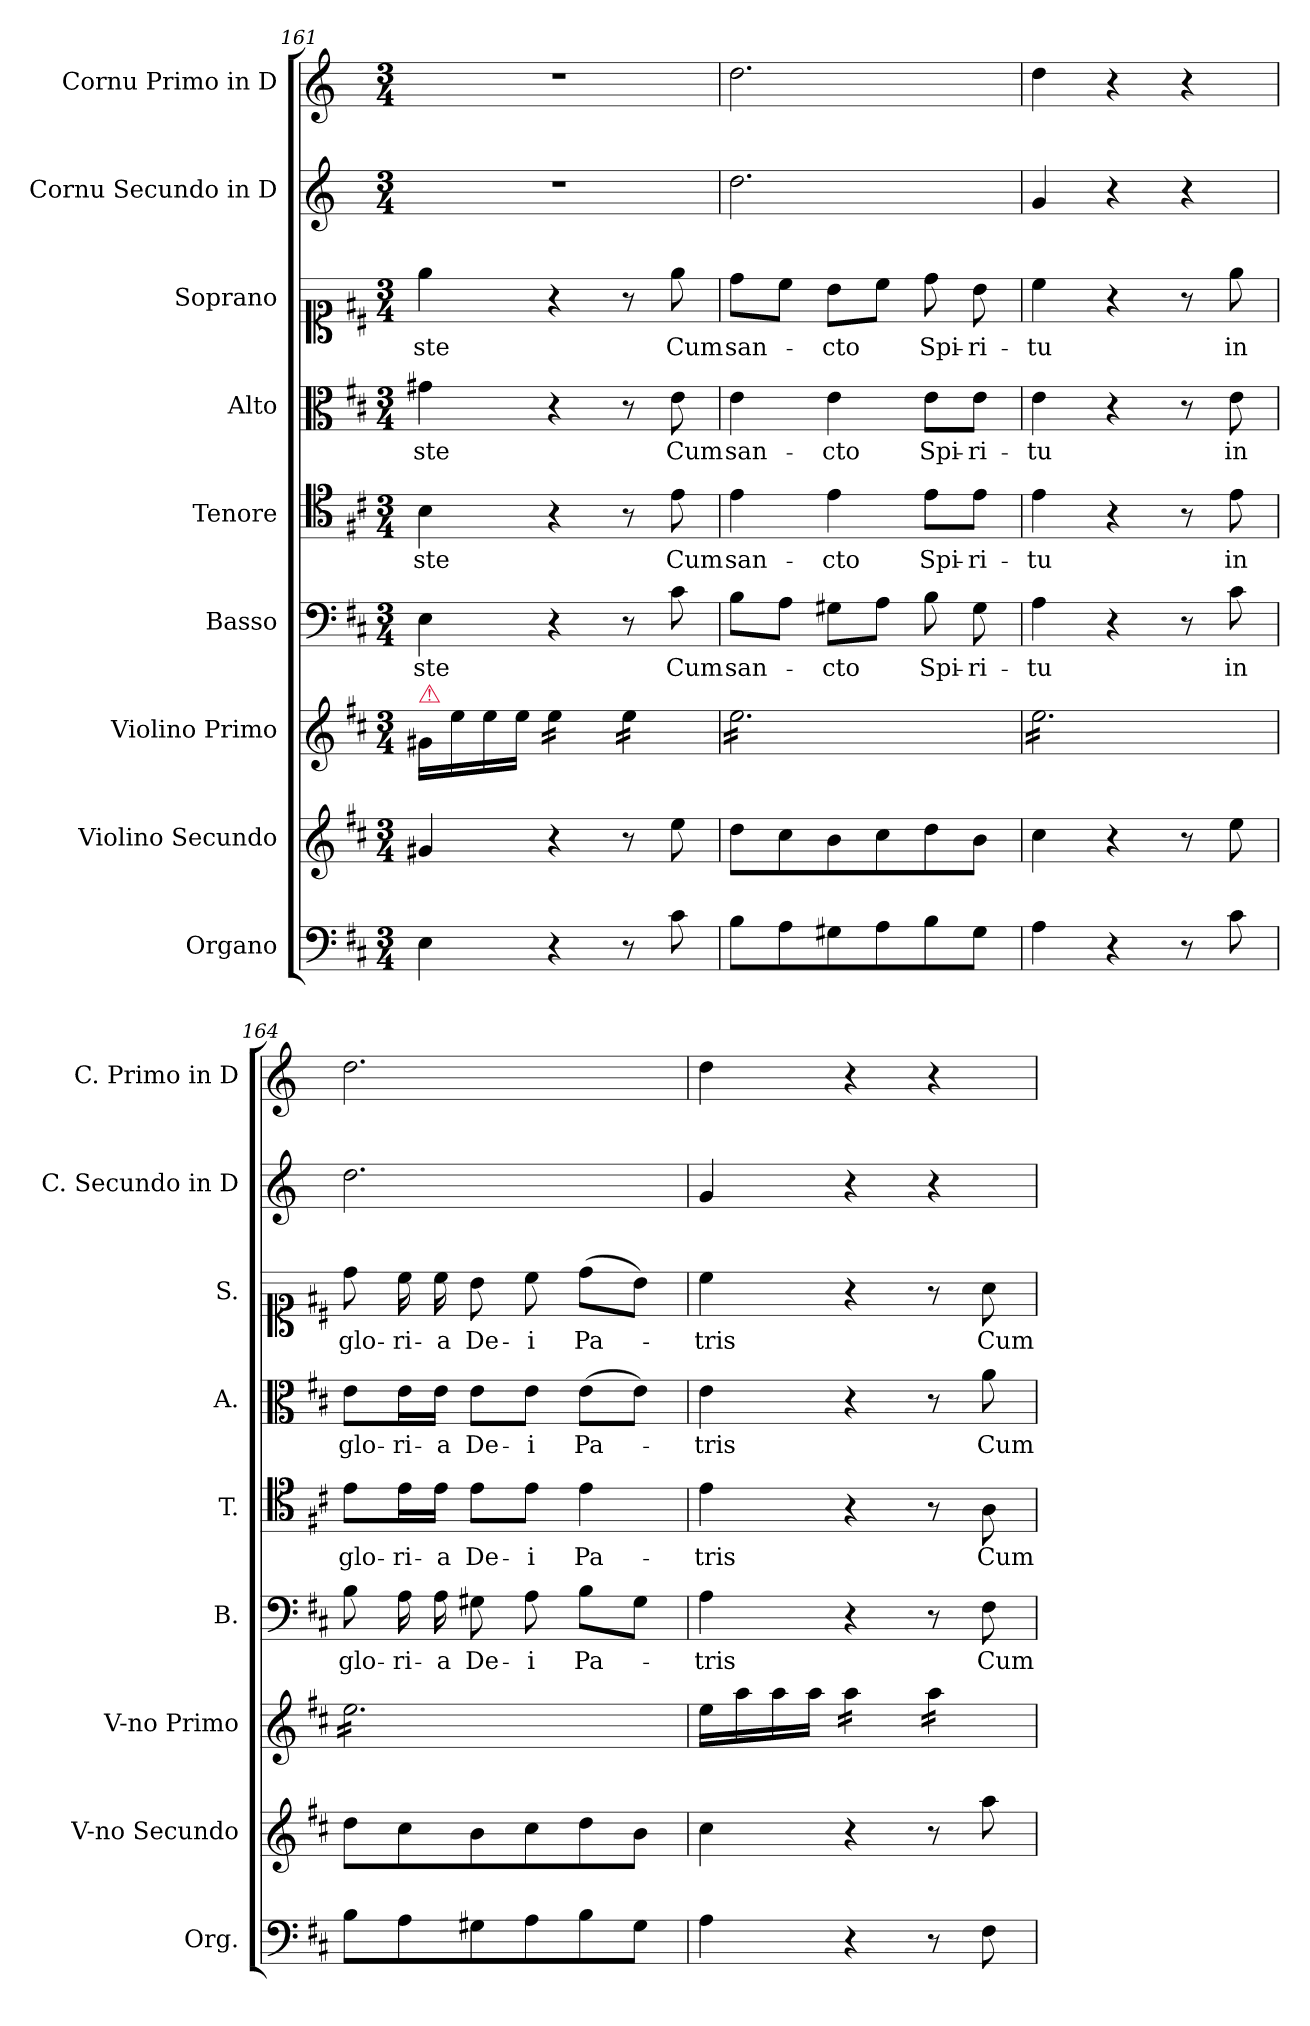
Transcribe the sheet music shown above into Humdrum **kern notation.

**kern	**kern	**kern	**kern	**text	**kern	**text	**kern	**text	**kern	**text	**kern	**kern
*part9	*part8	*part7	*part6	*part6	*part5	*part5	*part4	*part4	*part3	*part3	*part2	*part1
*staff9	*staff8	*staff7	*staff6	*staff6	*staff5	*staff5	*staff4	*staff4	*staff3	*staff3	*staff2	*staff1
*I"Organo	*I"Violino Secundo	*I"Violino Primo	*I"Basso	*	*I"Tenore	*	*I"Alto	*	*I"Soprano	*	*I"Cornu Secundo in D	*I"Cornu Primo in D
*I'Org.	*I'V-no Secundo	*I'V-no Primo	*I'B.	*	*I'T.	*	*I'A.	*	*I'S.	*	*I'C. Secundo in D	*I'C. Primo in D
*clefF4	*clefG2	*clefG2	*clefF4	*	*clefC4	*	*clefC3	*	*clefC1	*	*clefG2	*clefG2
*	*	*	*	*	*	*	*	*	*	*	*ITrd6c10	*ITrd6c10
*k[f#c#]	*k[f#c#]	*k[f#c#]	*k[f#c#]	*	*k[f#c#]	*	*k[f#c#]	*	*k[f#c#]	*	*k[f#c#]	*k[f#c#]
*M3/4	*M3/4	*M3/4	*M3/4	*	*M3/4	*	*M3/4	*	*M3/4	*	*M3/4	*M3/4
=161	=161	=161	=161	=161	=161	=161	=161	=161	=161	=161	=161	=161
!	!	!LO:TX:a:color=crimson:t=⚠	!	!	!	!	!	!	!	!	!	!
4E\	4g#X/	16g#X/LL	4E\	-ste	4B\	-ste	4g#X\	-ste	4ee\	-ste	2.r	2.r
.	.	16ee\	.	.	.	.	.	.	.	.	.	.
.	.	16ee\	.	.	.	.	.	.	.	.	.	.
.	.	16ee\JJ	.	.	.	.	.	.	.	.	.	.
*	*	*tremolo	*	*	*	*	*	*	*	*	*	*
4r	4r	16ee\LL	4r	.	4r	.	4r	.	4r	.	.	.
.	.	16ee\	.	.	.	.	.	.	.	.	.	.
.	.	16ee\	.	.	.	.	.	.	.	.	.	.
.	.	16ee\JJ	.	.	.	.	.	.	.	.	.	.
8r	8r	16ee\LL	8r	.	8r	.	8r	.	8r	.	.	.
.	.	16ee\	.	.	.	.	.	.	.	.	.	.
8c#\	8ee\	16ee\	8c#\	Cum	8e\	Cum	8e\	Cum	8ee\	Cum	.	.
.	.	16ee\JJ	.	.	.	.	.	.	.	.	.	.
=162	=162	=162	=162	=162	=162	=162	=162	=162	=162	=162	=162	=162
8B\L	8dd\L	16ee\LL	8B\L	san-	4e\	san-	4e\	san-	8dd\L	san-	2.e\	2.e\
.	.	16ee\	.	.	.	.	.	.	.	.	.	.
8A\	8cc#\	16ee\	8A\J	.	.	.	.	.	8cc#\J	.	.	.
.	.	16ee\	.	.	.	.	.	.	.	.	.	.
8G#X\	8b\	16ee\	8G#X\L	-cto	4e\	-cto	4e\	-cto	8b\L	-cto	.	.
.	.	16ee\	.	.	.	.	.	.	.	.	.	.
8A\	8cc#\	16ee\	8A\J	.	.	.	.	.	8cc#\J	.	.	.
.	.	16ee\	.	.	.	.	.	.	.	.	.	.
8B\	8dd\	16ee\	8B\	Spi-	8e\L	Spi-	8e\L	Spi-	8dd\	Spi-	.	.
.	.	16ee\	.	.	.	.	.	.	.	.	.	.
8G#\J	8b\J	16ee\	8G#\	-ri-	8e\J	-ri-	8e\J	-ri-	8b\	-ri-	.	.
.	.	16ee\JJ	.	.	.	.	.	.	.	.	.	.
=163	=163	=163	=163	=163	=163	=163	=163	=163	=163	=163	=163	=163
4A\	4cc#\	16ee\LL	4A\	-tu	4e\	-tu	4e\	-tu	4cc#\	-tu	4A/	4e\
.	.	16ee\	.	.	.	.	.	.	.	.	.	.
.	.	16ee\	.	.	.	.	.	.	.	.	.	.
.	.	16ee\	.	.	.	.	.	.	.	.	.	.
4r	4r	16ee\	4r	.	4r	.	4r	.	4r	.	4r	4r
.	.	16ee\	.	.	.	.	.	.	.	.	.	.
.	.	16ee\	.	.	.	.	.	.	.	.	.	.
.	.	16ee\	.	.	.	.	.	.	.	.	.	.
8r	8r	16ee\	8r	.	8r	.	8r	.	8r	.	4r	4r
.	.	16ee\	.	.	.	.	.	.	.	.	.	.
8c#\	8ee\	16ee\	8c#\	in	8e\	in	8e\	in	8ee\	in	.	.
.	.	16ee\JJ	.	.	.	.	.	.	.	.	.	.
=164	=164	=164	=164	=164	=164	=164	=164	=164	=164	=164	=164	=164
8B\L	8dd\L	16ee\LL	8B\	glo-	8e\L	glo-	8e\L	glo-	8dd\	glo-	2.e\	2.e\
.	.	16ee\	.	.	.	.	.	.	.	.	.	.
8A\	8cc#\	16ee\	16A\	-ri-	16e\L	-ri-	16e\L	-ri-	16cc#\	-ri-	.	.
.	.	16ee\	16A\	-a	16e\JJ	-a	16e\JJ	-a	16cc#\	-a	.	.
8G#X\	8b\	16ee\	8G#X\	De-	8e\L	De-	8e\L	De-	8b\	De-	.	.
.	.	16ee\	.	.	.	.	.	.	.	.	.	.
8A\	8cc#\	16ee\	8A\	-i	8e\J	-i	8e\J	-i	8cc#\	-i	.	.
.	.	16ee\	.	.	.	.	.	.	.	.	.	.
8B\	8dd\	16ee\	8B\L	Pa-	4e\	Pa-	(8e\L	Pa-	(8dd\L	Pa-	.	.
.	.	16ee\	.	.	.	.	.	.	.	.	.	.
8G#\J	8b\J	16ee\	8G#\J	.	.	.	8e\J)	.	8b\J)	.	.	.
.	.	16ee\JJ	.	.	.	.	.	.	.	.	.	.
*	*	*Xtremolo	*	*	*	*	*	*	*	*	*	*
=165	=165	=165	=165	=165	=165	=165	=165	=165	=165	=165	=165	=165
4A\	4cc#\	16ee\LL	4A\	-tris	4e\	-tris	4e\	-tris	4cc#\	-tris	4A/	4e\
.	.	16aa\	.	.	.	.	.	.	.	.	.	.
.	.	16aa\	.	.	.	.	.	.	.	.	.	.
.	.	16aa\JJ	.	.	.	.	.	.	.	.	.	.
*	*	*tremolo	*	*	*	*	*	*	*	*	*	*
4r	4r	16aa\LL	4r	.	4r	.	4r	.	4r	.	4r	4r
.	.	16aa\	.	.	.	.	.	.	.	.	.	.
.	.	16aa\	.	.	.	.	.	.	.	.	.	.
.	.	16aa\JJ	.	.	.	.	.	.	.	.	.	.
8r	8r	16aa\LL	8r	.	8r	.	8r	.	8r	.	4r	4r
.	.	16aa\	.	.	.	.	.	.	.	.	.	.
8F#\	8aa\	16aa\	8F#\	Cum	8A\	Cum	8a\	Cum	8a\	Cum	.	.
.	.	16aa\JJ	.	.	.	.	.	.	.	.	.	.
*	*	*Xtremolo	*	*	*	*	*	*	*	*	*	*
=	=	=	=	=	=	=	=	=	=	=	=	=
*-	*-	*-	*-	*-	*-	*-	*-	*-	*-	*-	*-	*-
